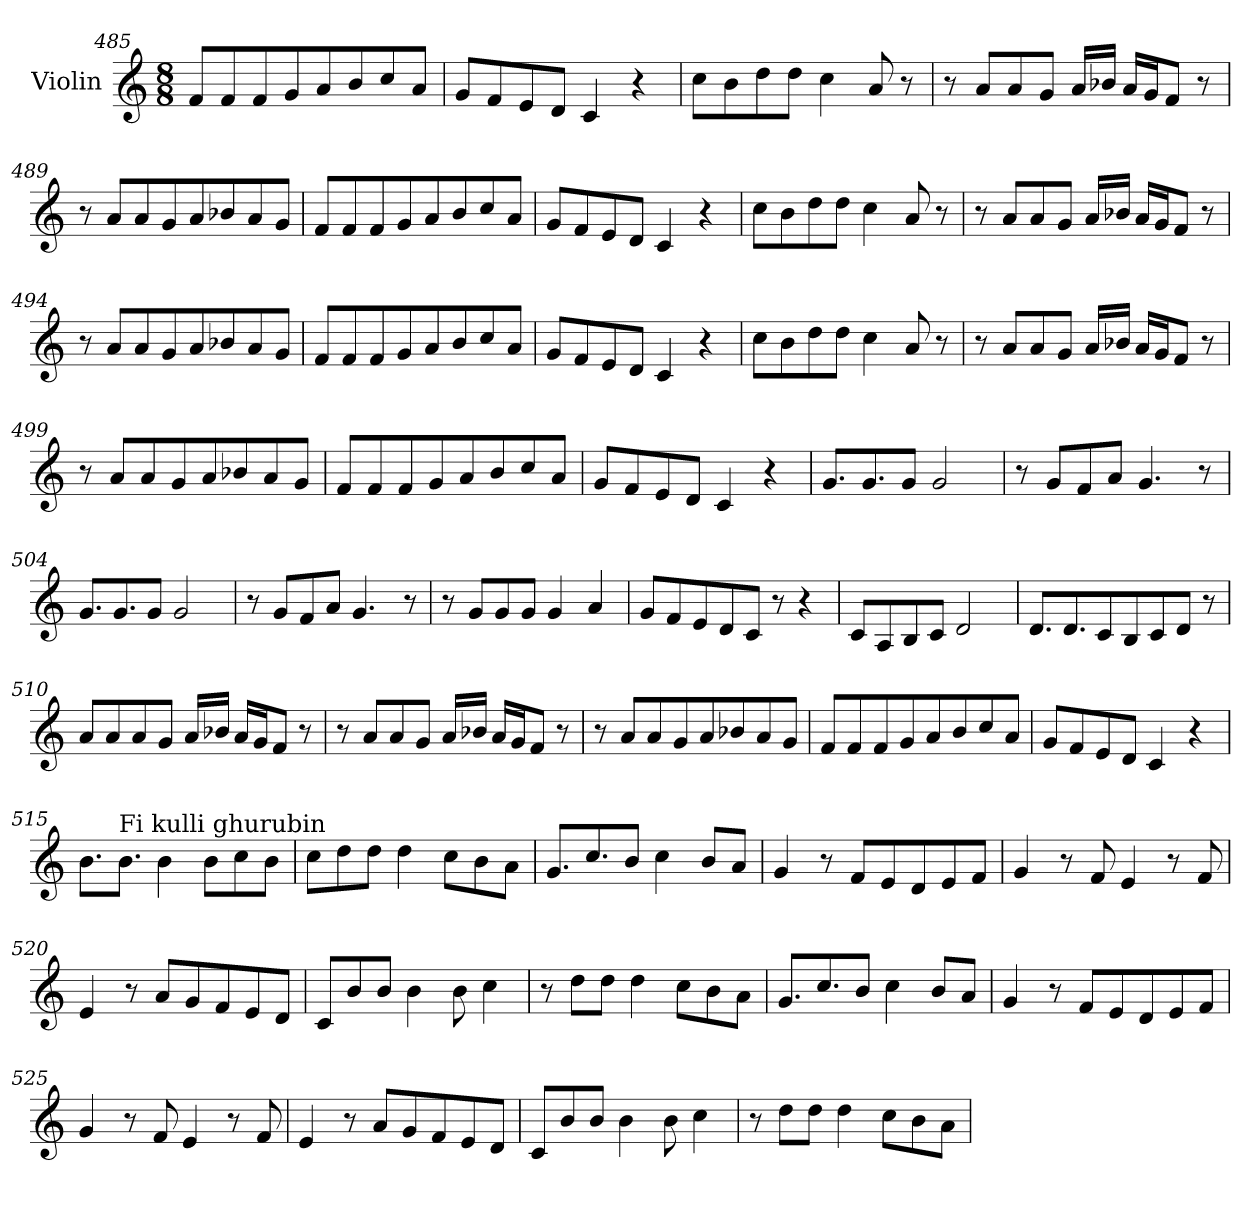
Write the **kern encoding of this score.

**kern
*part1
*staff1
*I"Violin
*clefG2
*k[]
*M8/8
=485
8f/L
8f/
8f/
8g/
8a/
8b/
8cc/
8a/J
=486
8g/L
8f/
8e/
8d/J
4c/
4r
!!LO:LB:g=z
=487
8cc\L
8b\
8dd\
8dd\J
4cc\
8a/
8r
=488
8r
8a/L
8a/
8g/J
16a/LL
16b-X/JJ
16a/LL
16g/J
8f/J
8r
=489
8r
8a/L
8a/
8g/
8a/
8b-X/
8a/
8g/J
=490
8f/L
8f/
8f/
8g/
8a/
8b/
8cc/
8a/J
!!LO:LB:g=z
=491
8g/L
8f/
8e/
8d/J
4c/
4r
=492
8cc\L
8b\
8dd\
8dd\J
4cc\
8a/
8r
=493
8r
8a/L
8a/
8g/J
16a/LL
16b-X/JJ
16a/LL
16g/J
8f/J
8r
=494
8r
8a/L
8a/
8g/
8a/
8b-X/
8a/
8g/J
!!LO:LB:g=z
=495
8f/L
8f/
8f/
8g/
8a/
8b/
8cc/
8a/J
=496
8g/L
8f/
8e/
8d/J
4c/
4r
=497
8cc\L
8b\
8dd\
8dd\J
4cc\
8a/
8r
=498
8r
8a/L
8a/
8g/J
16a/LL
16b-X/JJ
16a/LL
16g/J
8f/J
8r
!!LO:LB:g=z
=499
8r
8a/L
8a/
8g/
8a/
8b-X/
8a/
8g/J
=500
8f/L
8f/
8f/
8g/
8a/
8b/
8cc/
8a/J
=501
8g/L
8f/
8e/
8d/J
4c/
4r
=502
8.g/L
8.g/
8g/J
2g/
!!LO:LB:g=z
=503
8r
8g/L
8f/
8a/J
4.g/
8r
=504
8.g/L
8.g/
8g/J
2g/
=505
8r
8g/L
8f/
8a/J
4.g/
8r
=506
8r
8g/L
8g/
8g/J
4g/
4a/
=507
8g/L
8f/
8e/
8d/
8c/J
8r
4r
!!LO:PB:g=z
=508
8c/L
8A/
8B/
8c/J
2d/
=509
8.d/L
8.d/
8c/
8B/
8c/
8d/J
8r
=510
8a/L
8a/
8a/
8g/J
16a/LL
16b-X/JJ
16a/LL
16g/J
8f/J
8r
=511
8r
8a/L
8a/
8g/J
16a/LL
16b-X/JJ
16a/LL
16g/J
8f/J
8r
!!LO:LB:g=z
=512
8r
8a/L
8a/
8g/
8a/
8b-X/
8a/
8g/J
=513
8f/L
8f/
8f/
8g/
8a/
8b/
8cc/
8a/J
=514
8g/L
8f/
8e/
8d/J
4c/
4r
=515
8.b\L
!LO:TX:a:t=Fi kulli ghurubin
8.b\J
4b\
8b\L
8cc\
8b\J
!!LO:LB:g=z
=516
8cc\L
8dd\
8dd\J
4dd\
8cc\L
8b\
8a\J
=517
8.g/L
8.cc/
8b/J
4cc\
8b/L
8a/J
=518
4g/
8r
8f/L
8e/
8d/
8e/
8f/J
=519
4g/
8r
8f/
4e/
8r
8f/
!!LO:LB:g=z
=520
4e/
8r
8a/L
8g/
8f/
8e/
8d/J
=521
8c/L
8b/
8b/J
4b\
8b\
4cc\
=522
8r
8dd\L
8dd\J
4dd\
8cc\L
8b\
8a\J
=523
8.g/L
8.cc/
8b/J
4cc\
8b/L
8a/J
!!LO:LB:g=z
=524
4g/
8r
8f/L
8e/
8d/
8e/
8f/J
=525
4g/
8r
8f/
4e/
8r
8f/
=526
4e/
8r
8a/L
8g/
8f/
8e/
8d/J
=527
8c/L
8b/
8b/J
4b\
8b\
4cc\
!!LO:LB:g=z
=528
8r
8dd\L
8dd\J
4dd\
8cc\L
8b\
8a\J
=
*-
